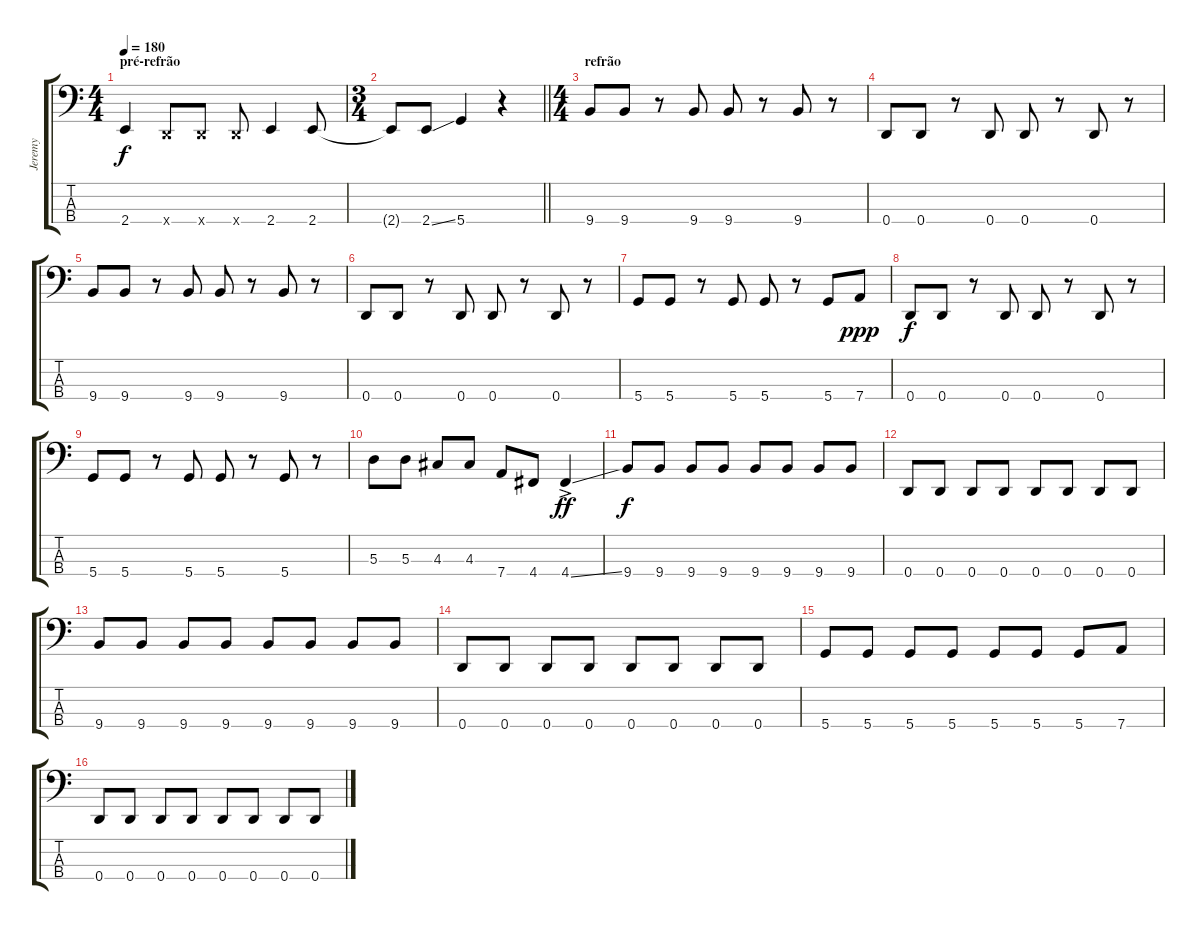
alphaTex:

\track ("Jeremy" "Jeremy") {instrument electricbassfinger}
\staff {score tabs}
\tuning (G2 D2 A1 D1) {hide}
\ts (4 4)
\section ("" "pré-refrão")
\tempo 180
\clef f4
\ks c
2.4.4{dy f} 0.4{x}.8 0.4{x}.8 0.4{x}.8 2.4.4 2.4.8 |
\ts (3 4)
\barLineRight lightlight
2.4{t}.8 2.4{ss}.8 5.4.4 r.4 |
\ts (4 4)
\section ("" "refrão")
9.4.8{instrument electricbassfinger} 9.4.8 r.8 9.4.8 9.4.8 r.8 9.4.8 r.8 |
0.4.8 0.4.8 r.8 0.4.8 0.4.8 r.8 0.4.8 r.8 |
9.4.8 9.4.8 r.8 9.4.8 9.4.8 r.8 9.4.8 r.8 |
0.4.8 0.4.8 r.8 0.4.8 0.4.8 r.8 0.4.8 r.8 |
5.4.8 5.4.8 r.8 5.4.8 5.4.8 r.8 5.4.8 7.4.8{dy ppp} |
0.4.8{dy f} 0.4.8 r.8 0.4.8 0.4.8 r.8 0.4.8 r.8 |
5.4.8 5.4.8 r.8 5.4.8 5.4.8 r.8 5.4.8 r.8 |
5.3.8 5.3.8 4.3.8 4.3.8 7.4.8 4.4.8 4.4{ss ac}.4{dy ff} |
9.4.8{dy f} 9.4.8 9.4.8 9.4.8 9.4.8 9.4.8 9.4.8 9.4.8 |
0.4.8 0.4.8 0.4.8 0.4.8 0.4.8 0.4.8 0.4.8 0.4.8 |
9.4.8 9.4.8 9.4.8 9.4.8 9.4.8 9.4.8 9.4.8 9.4.8 |
0.4.8 0.4.8 0.4.8 0.4.8 0.4.8 0.4.8 0.4.8 0.4.8 |
5.4.8 5.4.8 5.4.8 5.4.8 5.4.8 5.4.8 5.4.8 7.4.8 |
0.4.8 0.4.8 0.4.8 0.4.8 0.4.8 0.4.8 0.4.8 0.4.8
